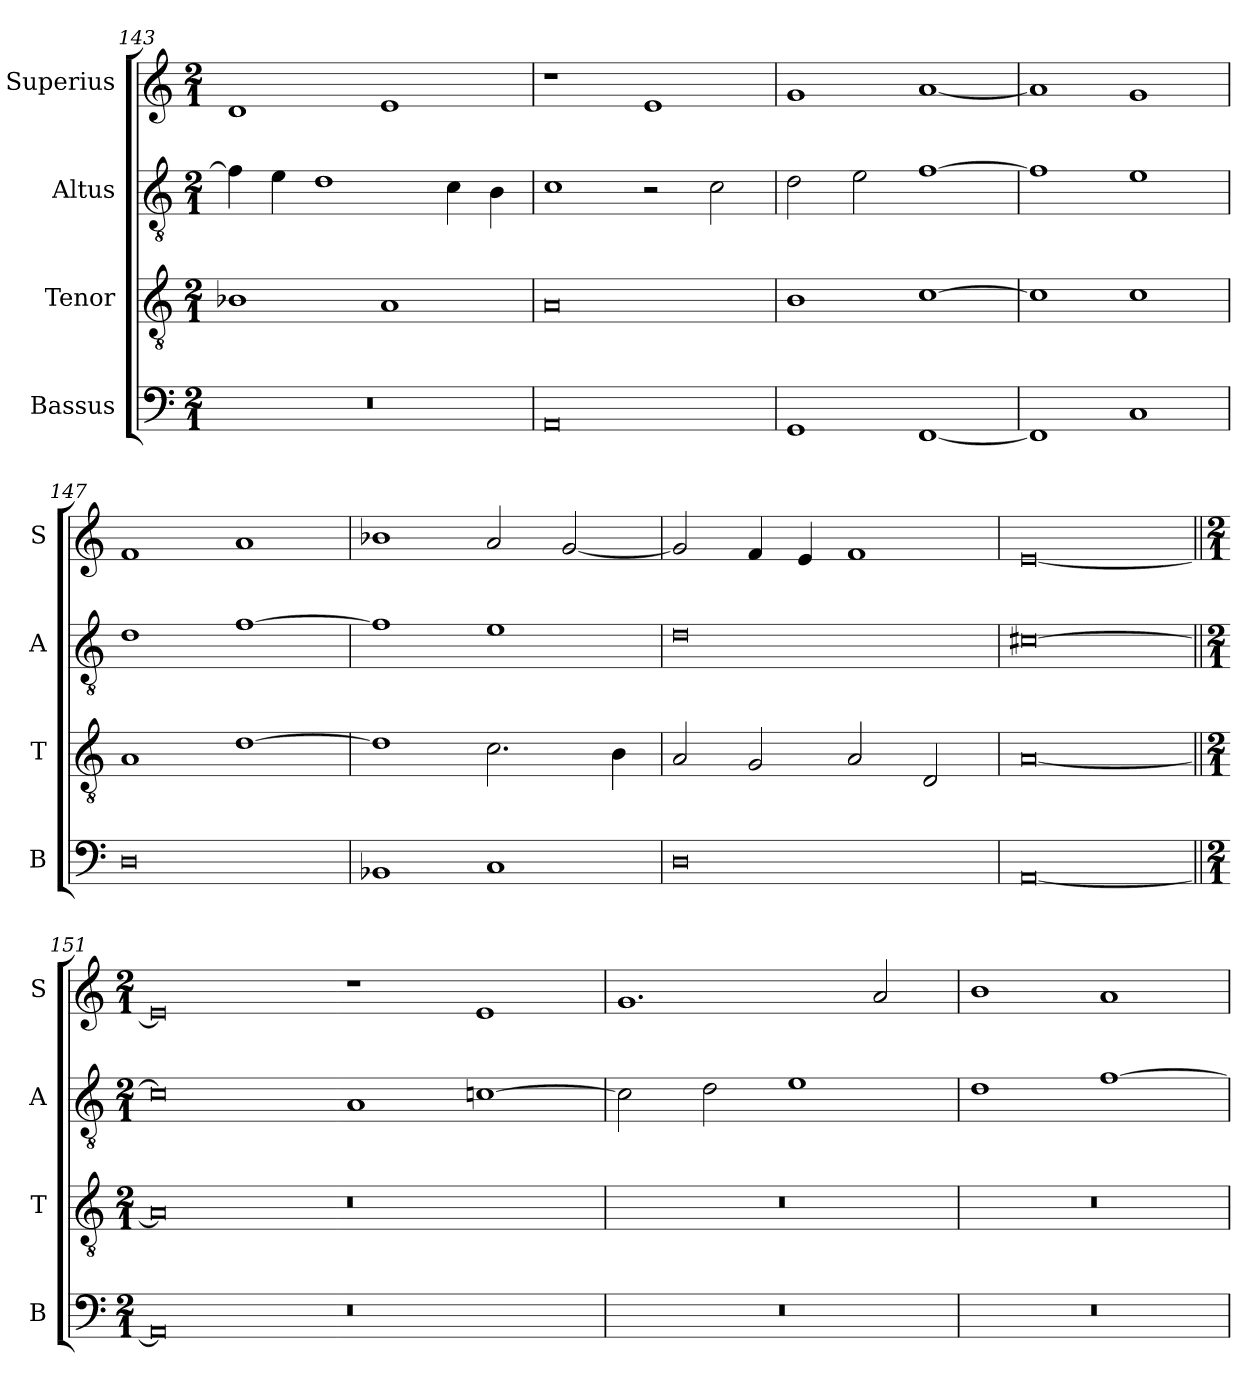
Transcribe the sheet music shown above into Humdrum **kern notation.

**kern	**kern	**kern	**kern
*part4	*part3	*part2	*part1
*staff4	*staff3	*staff2	*staff1
*I"Bassus	*I"Tenor	*I"Altus	*I"Superius
*I'B	*I'T	*I'A	*I'S
*clefF4	*clefGv2	*clefGv2	*clefG2
*k[]	*k[]	*k[]	*k[]
*C:	*C:	*C:	*C:
*M2/1	*M2/1	*M2/1	*M2/1
=143	=143	=143	=143
0r	1B-X	4f]	1d
.	.	4e	.
.	.	1d	.
.	1A	.	1e
.	.	4c	.
.	.	4B	.
=144	=144	=144	=144
0AA	0A	1c	1r
.	.	2r	1e
.	.	2c	.
=145	=145	=145	=145
1GG	1B	2d	1g
.	.	2e	.
[1FF	[1c	[1f	[1a
=146	=146	=146	=146
1FF]	1c]	1f]	1a]
1C	1c	1e	1g
=147	=147	=147	=147
0D	1A	1d	1f
.	[1d	[1f	1a
=148	=148	=148	=148
1BB-X	1d]	1f]	1b-X
1C	2.c	1e	2a
.	.	.	[2g
.	4B	.	.
=149	=149	=149	=149
0D	2A	0d	2g]
.	2G	.	4f
.	.	.	4e
.	2A	.	1f
.	2D	.	.
=150	=150	=150	=150
[0AA	[0A	[0c#X	[0e
=151||	=151||	=151||	=151||
*M2/1	*M2/1	*M2/1	*M2/1
0AA]	0A]	0c#]	0e]
0r	0r	1A	1r
.	.	[1c	1e
=152	=152	=152	=152
0r	0r	2c]	1.g
.	.	2d	.
.	.	1e	.
.	.	.	2a
=153	=153	=153	=153
0r	0r	1d	1b
.	.	[1f	1a
=	=	=	=
*-	*-	*-	*-
